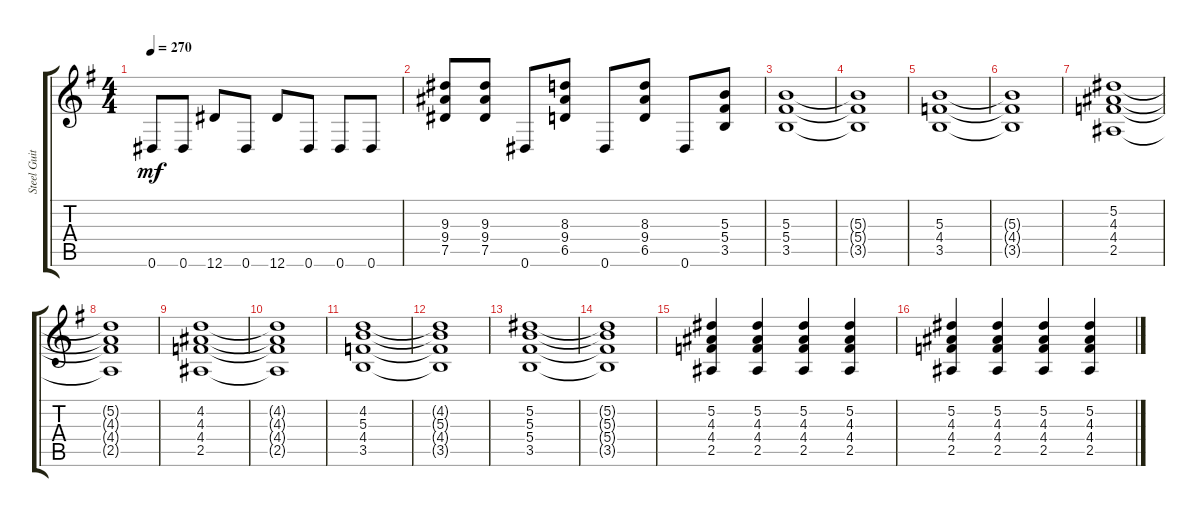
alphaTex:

\track ("Steel Guitar" "Steel Guit") {instrument acousticguitarsteel}
\staff {score tabs}
\tuning (Eb4 Bb3 Gb3 Db3 Ab2 Eb2) {hide}
\ts (4 4)
\tempo 270
\clef g2
\ks eminor
0.6{t}.8{dy mf} 0.6.8 12.6.8 0.6.8 12.6.8 0.6.8 0.6.8 0.6.8 |
(9.3 9.4 7.5).8 (9.3 9.4 7.5).8 0.6.8 (8.3 9.4 6.5).8 0.6.8 (8.3 9.4 6.5).8 0.6.8 (5.3 5.4 3.5).8 |
(5.3 5.4 3.5).1 |
(5.3{t} 5.4{t} 3.5{t}).1 |
(5.3 4.4 3.5).1 |
(5.3{t} 4.4{t} 3.5{t}).1 |
(5.2 4.3 4.4 2.5).1 |
(5.2{t} 4.3{t} 4.4{t} 2.5{t}).1 |
(4.2 4.3 4.4 2.5).1 |
(4.2{t} 4.3{t} 4.4{t} 2.5{t}).1 |
(4.2 5.3 4.4 3.5).1 |
(4.2{t} 5.3{t} 4.4{t} 3.5{t}).1 |
(5.2 5.3 5.4 3.5).1 |
(5.2{t} 5.3{t} 5.4{t} 3.5{t}).1 |
(5.2 4.3 4.4 2.5).4 (5.2 4.3 4.4 2.5).4 (5.2 4.3 4.4 2.5).4 (5.2 4.3 4.4 2.5).4 |
(5.2 4.3 4.4 2.5).4 (5.2 4.3 4.4 2.5).4 (5.2 4.3 4.4 2.5).4 (5.2 4.3 4.4 2.5).4
